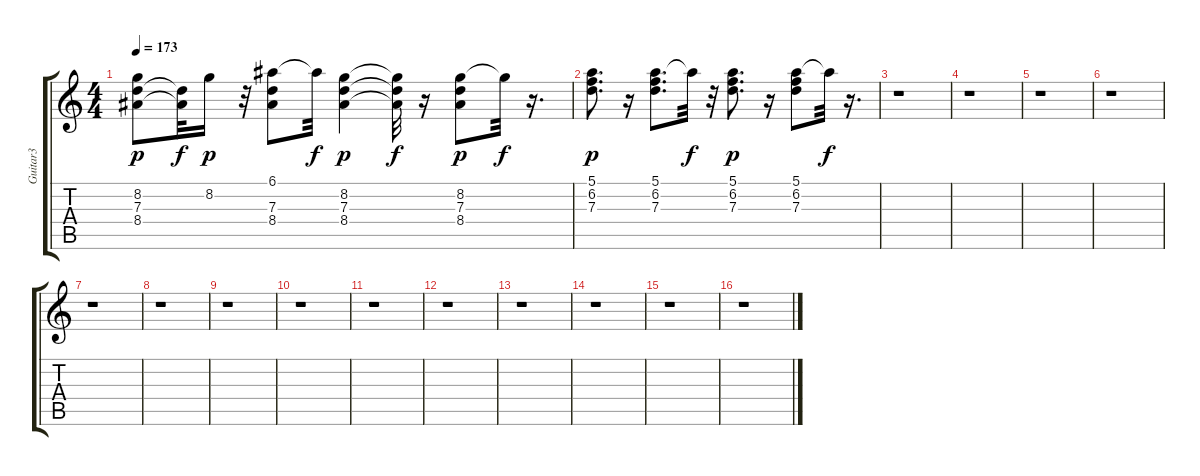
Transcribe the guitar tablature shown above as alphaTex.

\track ("Guitar3" "Guitar3") {instrument electricguitarclean}
\staff {score tabs}
\tuning (E4 B3 G3 D3 A2 E2) {hide}
\ts (4 4)
\tempo 173
\clef g2
\ks c
(8.2 7.3 8.4).8{dy p} (7.3{t} 8.4{t}).32{dy f} 8.2.16{dy p} r.32 (6.1 7.3 8.4).8 6.1{t}.32{dy f} (8.2 7.3 8.4).4{dy p} (8.2{t} 7.3{t} 8.4{t}).32{dy f} r.16 (8.2 7.3 8.4).8{dy p} 8.2{t}.32{dy f} r.16{d} |
(5.1 6.2 7.3).8{d dy p} r.16 (5.1 6.2 7.3).8{d} 5.1{t}.32{dy f} r.32 (5.1 6.2 7.3).8{d dy p} r.16 (5.1 6.2 7.3).8 5.1{t}.32{dy f} r.16{d} |
r.1 |
r.1 |
r.1 |
r.1 |
r.1 |
r.1 |
r.1 |
r.1 |
r.1 |
r.1 |
r.1 |
r.1 |
r.1 |
r.1
